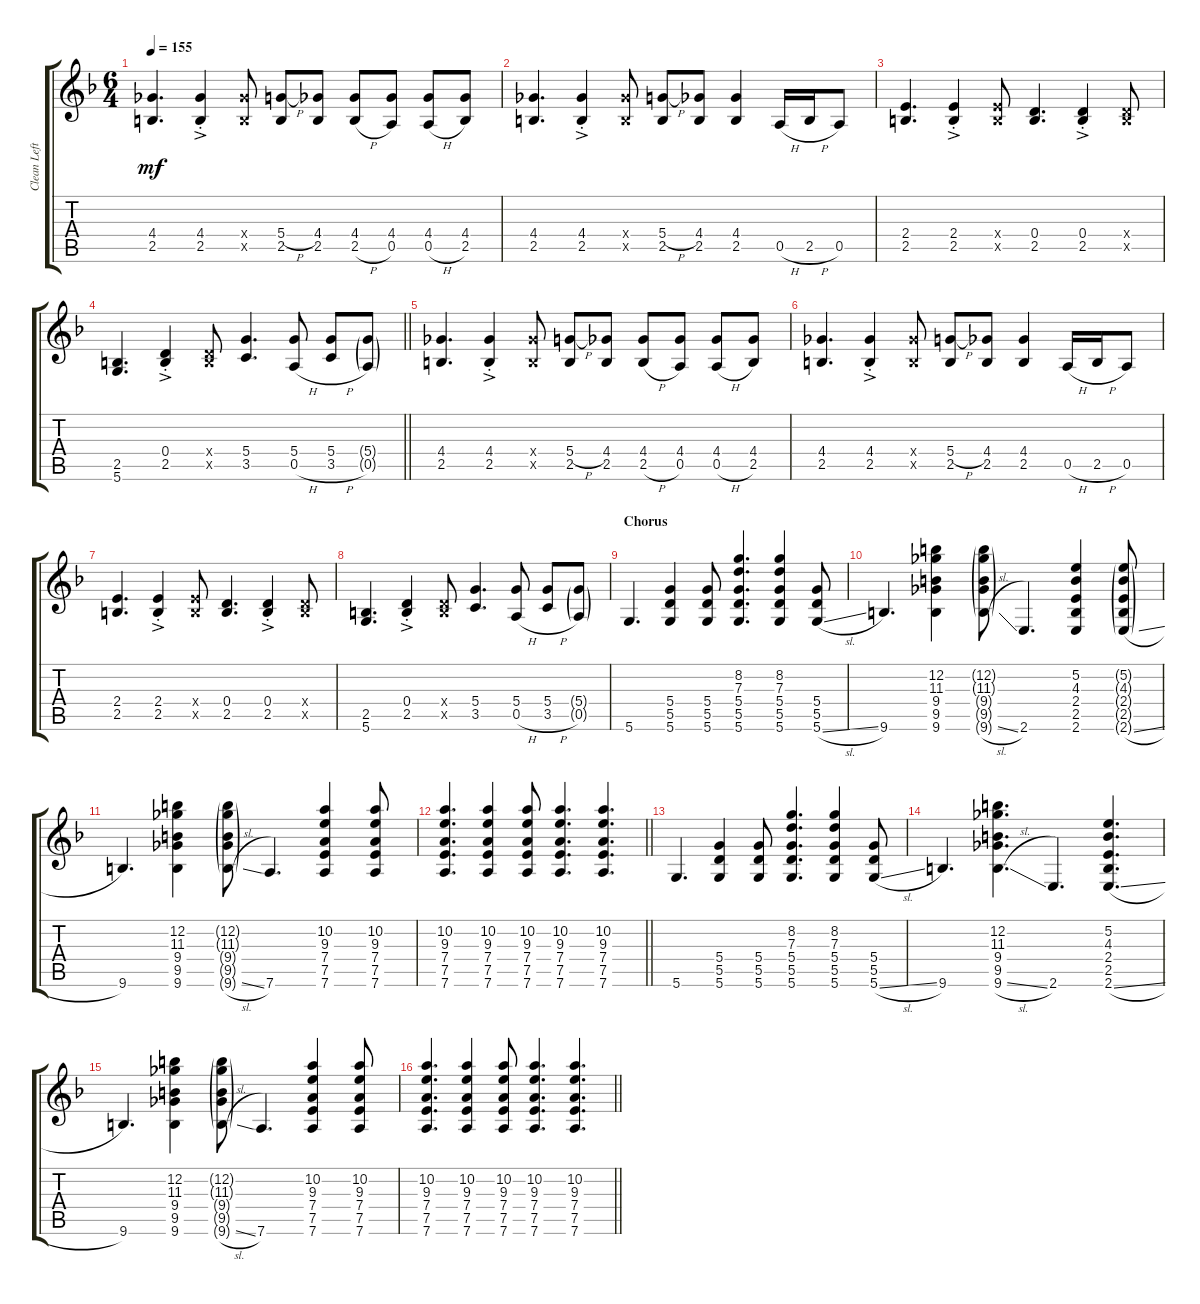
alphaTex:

\track ("Clean Left Guitar" "Clean Left") {instrument electricguitarclean}
\staff {score tabs}
\tuning (E4 B3 G3 D3 A2 D2) {hide}
\ts (6 4)
\tempo 155
\clef g2
\ks dminor
(4.4 2.5).4{d dy mf} (4.4{ac st} 2.5{ac st}).4 (4.4{x} 2.5{x}).8 (5.4{h} 2.5).8 (4.4 2.5).8 (4.4 2.5{h}).8 (4.4 0.5).8 (4.4 0.5{h}).8 (4.4 2.5).8 |
(4.4 2.5).4{d} (4.4{ac st} 2.5{ac st}).4 (4.4{x} 2.5{x}).8 (5.4{h} 2.5).8 (4.4 2.5).8 (4.4 2.5).4 0.5{h}.16 2.5{h}.16 0.5.8 |
(2.4 2.5).4{d} (2.4{ac st} 2.5{ac st}).4 (2.4{x} 2.5{x}).8 (0.4 2.5).4{d} (0.4{ac st} 2.5{ac st}).4 (0.4{x} 2.5{x}).8 |
\barLineRight lightlight
(2.5 5.6).4{d} (0.4{ac st} 2.5{ac st}).4 (0.4{x} 2.5{x}).8 (5.4 3.5).4{d} (5.4 0.5{h}).8 (5.4 3.5{h}).8 (5.4{g} 0.5{g}).8 |
(4.4 2.5).4{d} (4.4{ac st} 2.5{ac st}).4 (4.4{x} 2.5{x}).8 (5.4{h} 2.5).8 (4.4 2.5).8 (4.4 2.5{h}).8 (4.4 0.5).8 (4.4 0.5{h}).8 (4.4 2.5).8 |
(4.4 2.5).4{d} (4.4{ac st} 2.5{ac st}).4 (4.4{x} 2.5{x}).8 (5.4{h} 2.5).8 (4.4 2.5).8 (4.4 2.5).4 0.5{h}.16 2.5{h}.16 0.5.8 |
(2.4 2.5).4{d} (2.4{ac st} 2.5{ac st}).4 (2.4{x} 2.5{x}).8 (0.4 2.5).4{d} (0.4{ac st} 2.5{ac st}).4 (0.4{x} 2.5{x}).8 |
(2.5 5.6).4{d} (0.4{ac st} 2.5{ac st}).4 (0.4{x} 2.5{x}).8 (5.4 3.5).4{d} (5.4 0.5{h}).8 (5.4 3.5{h}).8 (5.4{g} 0.5{g}).8 |
\section ("" "Chorus")
5.6.4{d} (5.4 5.5 5.6).4 (5.4 5.5 5.6).8 (8.2 7.3 5.4 5.5 5.6).4{d} (8.2 7.3 5.4 5.5 5.6).4 (5.4 5.5 5.6{sl}).8 |
9.6.4{d} (12.2 11.3 9.4 9.5 9.6).4 (12.2{g} 11.3{g} 9.4{g} 9.5{g} 9.6{sl g}).8 2.6.4{d} (5.2 4.3 2.4 2.5 2.6).4 (5.2{g} 4.3{g} 2.4{g} 2.5{g} 2.6{sl g}).8 |
9.6.4{d} (12.2 11.3 9.4 9.5 9.6).4 (12.2{g} 11.3{g} 9.4{g} 9.5{g} 9.6{sl g}).8 7.6.4{d} (10.2 9.3 7.4 7.5 7.6).4 (10.2 9.3 7.4 7.5 7.6).8 |
\barLineRight lightlight
(10.2 9.3 7.4 7.5 7.6).4{d} (10.2 9.3 7.4 7.5 7.6).4 (10.2 9.3 7.4 7.5 7.6).8 (10.2 9.3 7.4 7.5 7.6).4{d} (10.2 9.3 7.4 7.5 7.6).4{d} |
5.6.4{d} (5.4 5.5 5.6).4 (5.4 5.5 5.6).8 (8.2 7.3 5.4 5.5 5.6).4{d} (8.2 7.3 5.4 5.5 5.6).4 (5.4 5.5 5.6{sl}).8 |
9.6.4{d} (12.2 11.3 9.4 9.5 9.6{sl}).4{d} 2.6.4{d} (5.2 4.3 2.4 2.5 2.6{sl}).4{d} |
9.6.4{d} (12.2 11.3 9.4 9.5 9.6).4 (12.2{g} 11.3{g} 9.4{g} 9.5{g} 9.6{sl g}).8 7.6.4{d} (10.2 9.3 7.4 7.5 7.6).4 (10.2 9.3 7.4 7.5 7.6).8 |
\barLineRight lightlight
(10.2 9.3 7.4 7.5 7.6).4{d} (10.2 9.3 7.4 7.5 7.6).4 (10.2 9.3 7.4 7.5 7.6).8 (10.2 9.3 7.4 7.5 7.6).4{d} (10.2 9.3 7.4 7.5 7.6).4{d}
